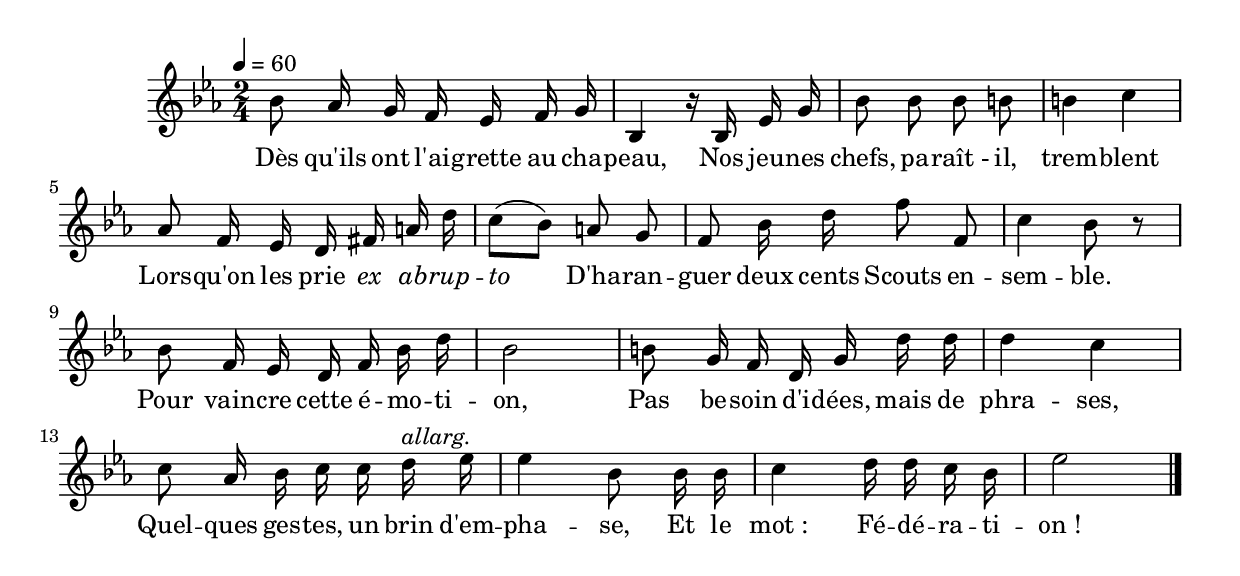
%Compilation:lilypond EloquenceScoute.ly
%Apercu:evince EloquenceScoute.pdf
%Esclaves:timidity -ia EloquenceScoute.midi
\version "2.12.1"
\include "italiano.ly"

\header {
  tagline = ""
  composer = ""
}                                        

MetriqueArmure = {
  \tempo 4=60
  \time 2/4
  \key mib \major
}

italique = { \override Score . LyricText #'font-shape = #'italic }

roman = { \override Score . LyricText #'font-shape = #'roman }

MusiqueTheme = \relative do'' {
	sib8 lab16 sol fa mib fa sol
	sib,4 r16 sib mib sol
	sib8 sib sib si si4 do
	lab8 fa16 mib re fad la re
	do8[( sib]) la sol
	fa8 sib16 re fa8 fa,
	do'4 sib8 r
	sib8 fa16 mib re fa sib re
	sib2
	si8 sol16 fa re sol re' re
	re4 do
	do8 lab16 sib do do re^\markup{\italic allarg.} mib
	mib4 sib8 sib16 sib
	do4 re16 re do sib
	mib2 \bar "|."
}

Paroles = \lyricmode {
	Dès qu'ils ont l'ai -- grette au cha -- peau,
	Nos jeu -- nes chefs, pa -- raît_- il, trem -- blent
	Lors -- qu'on les prie \italique ex ab -- rup -- to
	\roman D'ha -- ran -- guer deux cents Scouts en -- sem -- ble.
	Pour vain -- cre cette é -- mo -- ti -- on,
	Pas be -- soin d'i -- dées, mais de phra -- ses,
	Quel -- ques ges -- tes, un brin d'em -- pha -- se,
	Et le mot_: Fé -- dé -- ra -- ti -- on_!
}

\score{
    \new Staff <<
      \set Staff.midiInstrument = "flute"
      \new Voice = "theme" {
	\override Score.PaperColumn #'keep-inside-line = ##t
	\autoBeamOff
	\MetriqueArmure
	\MusiqueTheme
      }
      \new Lyrics \lyricsto theme {
	\Paroles
      }                       
    >>
\layout{}
\midi{}
}
